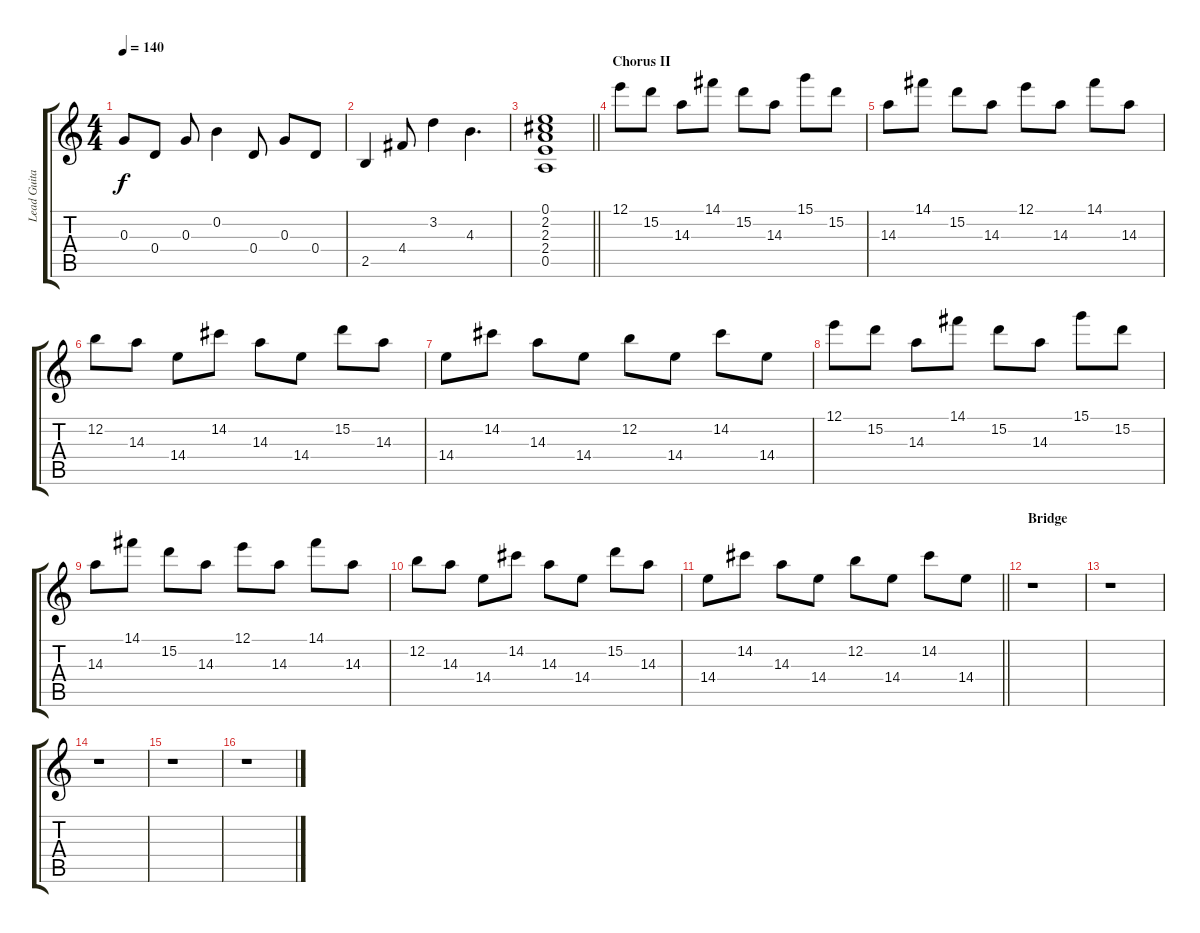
\track ("Lead Guitar" "Lead Guita") {instrument electricguitarclean}
\staff {score tabs}
\tuning (E4 B3 G3 D3 A2 E2) {hide}
\ts (4 4)
\tempo 140
\clef g2
\ks c
0.3.8{dy f} 0.4.8 0.3.8 0.2.4 0.4.8 0.3.8 0.4.8 |
2.5.4 4.4.8 3.2.4 4.3.4{d} |
\barLineRight lightlight
(0.1 2.2 2.3 2.4 0.5).1 |
\section ("" "Chorus II")
12.1.8 15.2.8 14.3.8 14.1.8 15.2.8 14.3.8 15.1.8 15.2.8 |
14.3.8 14.1.8 15.2.8 14.3.8 12.1.8 14.3.8 14.1.8 14.3.8 |
12.2.8 14.3.8 14.4.8 14.2.8 14.3.8 14.4.8 15.2.8 14.3.8 |
14.4.8 14.2.8 14.3.8 14.4.8 12.2.8 14.4.8 14.2.8 14.4.8 |
12.1.8 15.2.8 14.3.8 14.1.8 15.2.8 14.3.8 15.1.8 15.2.8 |
14.3.8 14.1.8 15.2.8 14.3.8 12.1.8 14.3.8 14.1.8 14.3.8 |
12.2.8 14.3.8 14.4.8 14.2.8 14.3.8 14.4.8 15.2.8 14.3.8 |
\barLineRight lightlight
14.4.8 14.2.8 14.3.8 14.4.8 12.2.8 14.4.8 14.2.8 14.4.8 |
\section ("" "Bridge")
r.1 |
r.1 |
r.1 |
r.1 |
r.1
